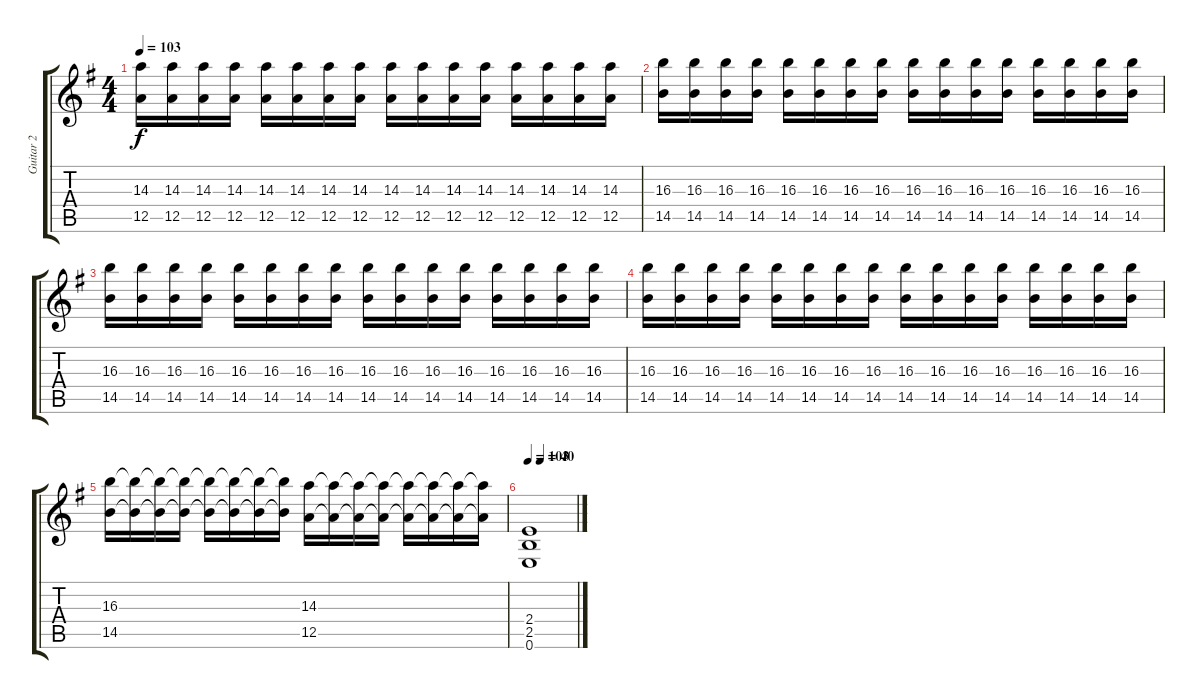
\track ("Guitar 2" "Guitar 2") {instrument distortionguitar}
\staff {score tabs}
\tuning (E4 B3 G3 D3 A2 E2) {hide}
\ts (4 4)
\tempo 103
\clef g2
\ks eminor
(14.3 12.5).16{dy f} (14.3 12.5).16 (14.3 12.5).16 (14.3 12.5).16 (14.3 12.5).16 (14.3 12.5).16 (14.3 12.5).16 (14.3 12.5).16 (14.3 12.5).16 (14.3 12.5).16 (14.3 12.5).16 (14.3 12.5).16 (14.3 12.5).16 (14.3 12.5).16 (14.3 12.5).16 (14.3 12.5).16 |
(16.3 14.5).16 (16.3 14.5).16 (16.3 14.5).16 (16.3 14.5).16 (16.3 14.5).16 (16.3 14.5).16 (16.3 14.5).16 (16.3 14.5).16 (16.3 14.5).16 (16.3 14.5).16 (16.3 14.5).16 (16.3 14.5).16 (16.3 14.5).16 (16.3 14.5).16 (16.3 14.5).16 (16.3 14.5).16 |
(16.3 14.5).16 (16.3 14.5).16 (16.3 14.5).16 (16.3 14.5).16 (16.3 14.5).16 (16.3 14.5).16 (16.3 14.5).16 (16.3 14.5).16 (16.3 14.5).16 (16.3 14.5).16 (16.3 14.5).16 (16.3 14.5).16 (16.3 14.5).16 (16.3 14.5).16 (16.3 14.5).16 (16.3 14.5).16 |
(16.3 14.5).16 (16.3 14.5).16 (16.3 14.5).16 (16.3 14.5).16 (16.3 14.5).16 (16.3 14.5).16 (16.3 14.5).16 (16.3 14.5).16 (16.3 14.5).16 (16.3 14.5).16 (16.3 14.5).16 (16.3 14.5).16 (16.3 14.5).16 (16.3 14.5).16 (16.3 14.5).16 (16.3 14.5).16 |
(16.3 14.5).16 (16.3{t} 14.5{t}).16 (16.3{t} 14.5{t}).16 (16.3{t} 14.5{t}).16 (16.3{t} 14.5{t}).16 (16.3{t} 14.5{t}).16 (16.3{t} 14.5{t}).16 (16.3{t} 14.5{t}).16 (14.3 12.5).16 (14.3{t} 12.5{t}).16 (14.3{t} 12.5{t}).16 (14.3{t} 12.5{t}).16 (14.3{t} 12.5{t}).16 (14.3{t} 12.5{t}).16 (14.3{t} 12.5{t}).16 (14.3{t} 12.5{t}).16 |
\tempo 103
\tempo (40 0.25)
(2.4 2.5 0.6).1
